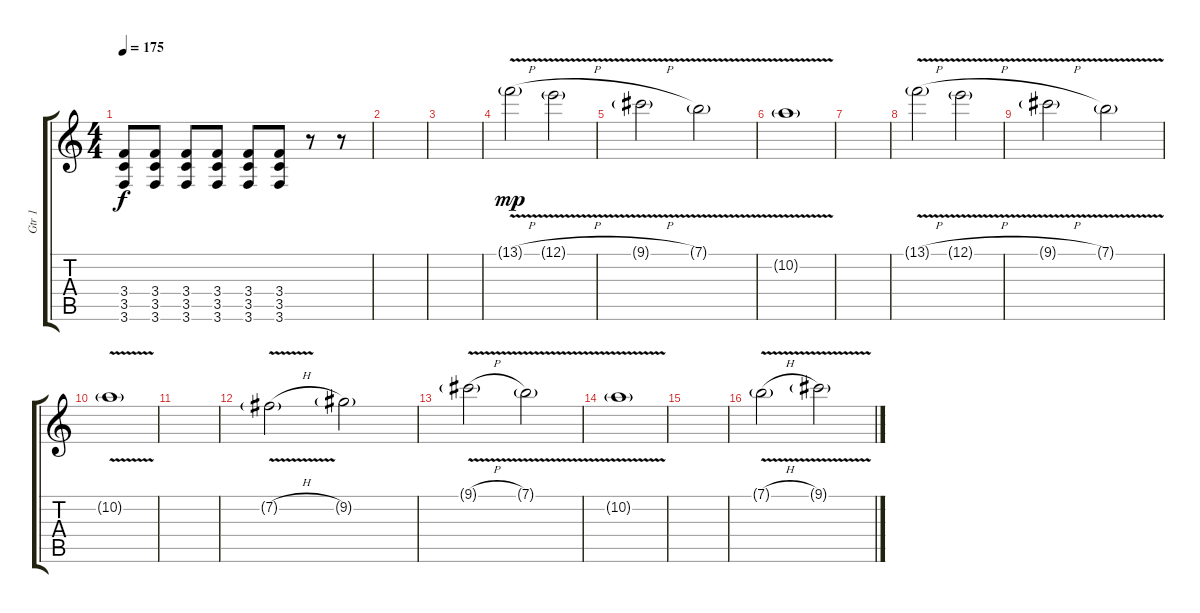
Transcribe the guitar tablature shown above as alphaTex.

\track ("Gtr 1" "Gtr 1") {instrument distortionguitar}
\staff {score tabs}
\tuning (E4 B3 G3 D3 A2 D2) {hide}
\ts (4 4)
\tempo 175
\clef g2
\ks c
(3.4 3.5 3.6).8{dy f} (3.4 3.5 3.6).8 (3.4 3.5 3.6).8 (3.4 3.5 3.6).8 (3.4 3.5 3.6).8 (3.4 3.5 3.6).8 r.8 r.8 |
|
|
13.1{v h g}.2{dy mp} 12.1{v h g}.2 |
9.1{v h g}.2 7.1{v g}.2 |
10.2{v g}.1 |
|
13.1{v h g}.2 12.1{v h g}.2 |
9.1{v h g}.2 7.1{v g}.2 |
10.2{v g}.1 |
|
7.2{v h g}.2 9.2{g}.2 |
9.1{v h g}.2 7.1{v g}.2 |
10.2{v g}.1 |
|
7.1{v h g}.2 9.1{v h g}.2
